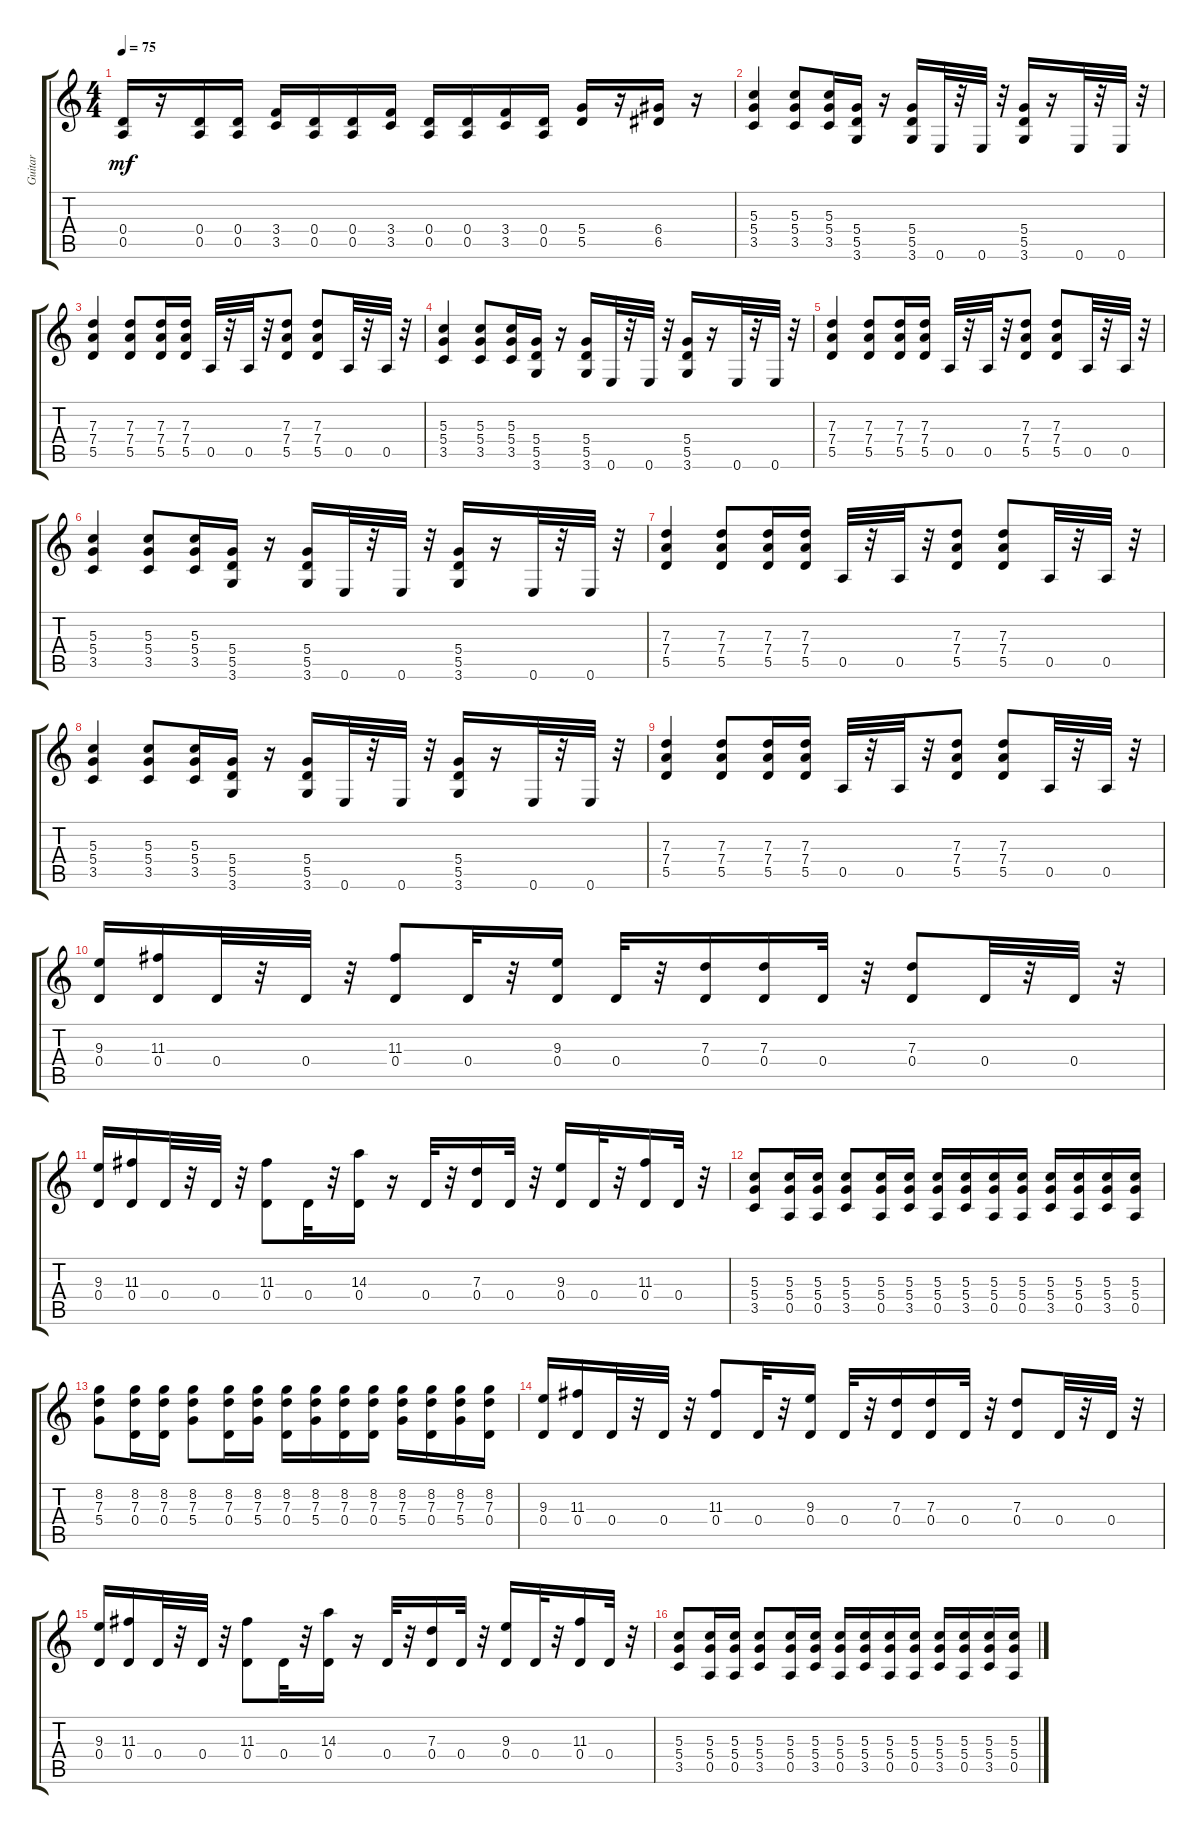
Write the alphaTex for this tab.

\track ("Guitar" "Guitar") {instrument overdrivenguitar}
\staff {score tabs}
\tuning (E4 B3 G3 D3 A2 E2) {hide}
\ts (4 4)
\tempo 75
\clef g2
\ks c
(0.4 0.5).16{dy mf} r.16 (0.4 0.5).16 (0.4 0.5).16 (3.4 3.5).16 (0.4 0.5).16 (0.4 0.5).16 (3.4 3.5).16 (0.4 0.5).16 (0.4 0.5).16 (3.4 3.5).16 (0.4 0.5).16 (5.4 5.5).16 r.16 (6.4 6.5).16 r.16 |
(5.3 5.4 3.5).4 (5.3 5.4 3.5).8 (5.3 5.4 3.5).16 (5.4 5.5 3.6).16 r.16 (5.4 5.5 3.6).16 0.6.32 r.32 0.6.32 r.32 (5.4 5.5 3.6).16 r.16 0.6.32 r.32 0.6.32 r.32 |
(7.3 7.4 5.5).4 (7.3 7.4 5.5).8 (7.3 7.4 5.5).16 (7.3 7.4 5.5).16 0.5.32 r.32 0.5.32 r.32 (7.3 7.4 5.5).8 (7.3 7.4 5.5).8 0.5.32 r.32 0.5.32 r.32 |
(5.3 5.4 3.5).4 (5.3 5.4 3.5).8 (5.3 5.4 3.5).16 (5.4 5.5 3.6).16 r.16 (5.4 5.5 3.6).16 0.6.32 r.32 0.6.32 r.32 (5.4 5.5 3.6).16 r.16 0.6.32 r.32 0.6.32 r.32 |
(7.3 7.4 5.5).4 (7.3 7.4 5.5).8 (7.3 7.4 5.5).16 (7.3 7.4 5.5).16 0.5.32 r.32 0.5.32 r.32 (7.3 7.4 5.5).8 (7.3 7.4 5.5).8 0.5.32 r.32 0.5.32 r.32 |
(5.3 5.4 3.5).4 (5.3 5.4 3.5).8 (5.3 5.4 3.5).16 (5.4 5.5 3.6).16 r.16 (5.4 5.5 3.6).16 0.6.32 r.32 0.6.32 r.32 (5.4 5.5 3.6).16 r.16 0.6.32 r.32 0.6.32 r.32 |
(7.3 7.4 5.5).4 (7.3 7.4 5.5).8 (7.3 7.4 5.5).16 (7.3 7.4 5.5).16 0.5.32 r.32 0.5.32 r.32 (7.3 7.4 5.5).8 (7.3 7.4 5.5).8 0.5.32 r.32 0.5.32 r.32 |
(5.3 5.4 3.5).4 (5.3 5.4 3.5).8 (5.3 5.4 3.5).16 (5.4 5.5 3.6).16 r.16 (5.4 5.5 3.6).16 0.6.32 r.32 0.6.32 r.32 (5.4 5.5 3.6).16 r.16 0.6.32 r.32 0.6.32 r.32 |
(7.3 7.4 5.5).4 (7.3 7.4 5.5).8 (7.3 7.4 5.5).16 (7.3 7.4 5.5).16 0.5.32 r.32 0.5.32 r.32 (7.3 7.4 5.5).8 (7.3 7.4 5.5).8 0.5.32 r.32 0.5.32 r.32 |
(9.3 0.4).16 (11.3 0.4).16 0.4.32 r.32 0.4.32 r.32 (11.3 0.4).8 0.4.32 r.32 (9.3 0.4).16 0.4.32 r.32 (7.3 0.4).16 (7.3 0.4).16 0.4.32 r.32 (7.3 0.4).8 0.4.32 r.32 0.4.32 r.32 |
(9.3 0.4).16 (11.3 0.4).16 0.4.32 r.32 0.4.32 r.32 (11.3 0.4).8 0.4.32 r.32 (14.3 0.4).16 r.16 0.4.32 r.32 (7.3 0.4).16 0.4.32 r.32 (9.3 0.4).16 0.4.32 r.32 (11.3 0.4).16 0.4.32 r.32 |
(5.3 5.4 3.5).8 (5.3 5.4 0.5).16 (5.3 5.4 0.5).16 (5.3 5.4 3.5).8 (5.3 5.4 0.5).16 (5.3 5.4 3.5).16 (5.3 5.4 0.5).16 (5.3 5.4 3.5).16 (5.3 5.4 0.5).16 (5.3 5.4 0.5).16 (5.3 5.4 3.5).16 (5.3 5.4 0.5).16 (5.3 5.4 3.5).16 (5.3 5.4 0.5).16 |
(8.2 7.3 5.4).8 (8.2 7.3 0.4).16 (8.2 7.3 0.4).16 (8.2 7.3 5.4).8 (8.2 7.3 0.4).16 (8.2 7.3 5.4).16 (8.2 7.3 0.4).16 (8.2 7.3 5.4).16 (8.2 7.3 0.4).16 (8.2 7.3 0.4).16 (8.2 7.3 5.4).16 (8.2 7.3 0.4).16 (8.2 7.3 5.4).16 (8.2 7.3 0.4).16 |
(9.3 0.4).16 (11.3 0.4).16 0.4.32 r.32 0.4.32 r.32 (11.3 0.4).8 0.4.32 r.32 (9.3 0.4).16 0.4.32 r.32 (7.3 0.4).16 (7.3 0.4).16 0.4.32 r.32 (7.3 0.4).8 0.4.32 r.32 0.4.32 r.32 |
(9.3 0.4).16 (11.3 0.4).16 0.4.32 r.32 0.4.32 r.32 (11.3 0.4).8 0.4.32 r.32 (14.3 0.4).16 r.16 0.4.32 r.32 (7.3 0.4).16 0.4.32 r.32 (9.3 0.4).16 0.4.32 r.32 (11.3 0.4).16 0.4.32 r.32 |
(5.3 5.4 3.5).8 (5.3 5.4 0.5).16 (5.3 5.4 0.5).16 (5.3 5.4 3.5).8 (5.3 5.4 0.5).16 (5.3 5.4 3.5).16 (5.3 5.4 0.5).16 (5.3 5.4 3.5).16 (5.3 5.4 0.5).16 (5.3 5.4 0.5).16 (5.3 5.4 3.5).16 (5.3 5.4 0.5).16 (5.3 5.4 3.5).16 (5.3 5.4 0.5).16
